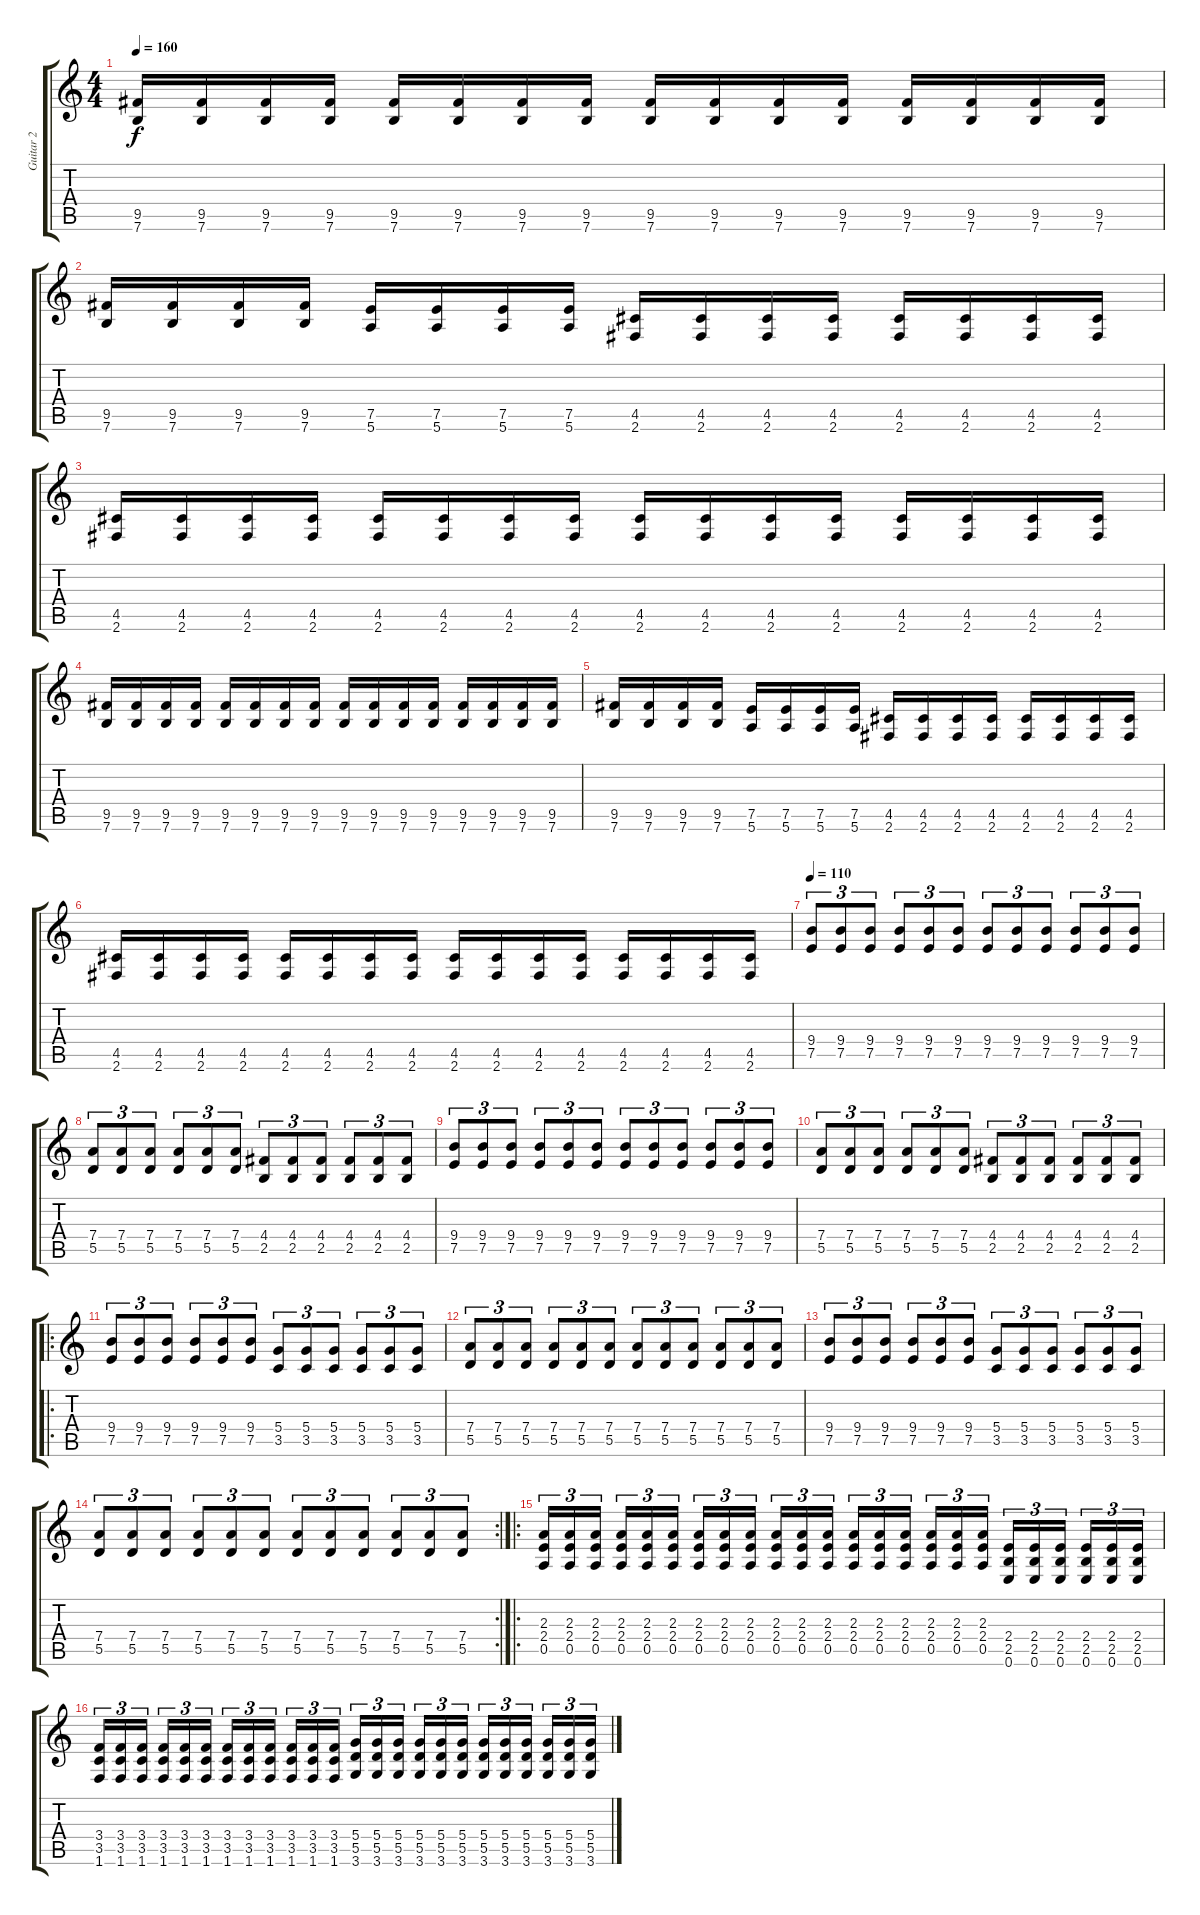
\track ("Guitar 2" "Guitar 2") {instrument distortionguitar}
\staff {score tabs}
\tuning (E4 B3 G3 D3 A2 E2) {hide}
\ts (4 4)
\tempo 160
\clef g2
\ks c
(9.5 7.6).16{dy f} (9.5 7.6).16 (9.5 7.6).16 (9.5 7.6).16 (9.5 7.6).16 (9.5 7.6).16 (9.5 7.6).16 (9.5 7.6).16 (9.5 7.6).16 (9.5 7.6).16 (9.5 7.6).16 (9.5 7.6).16 (9.5 7.6).16 (9.5 7.6).16 (9.5 7.6).16 (9.5 7.6).16 |
(9.5 7.6).16 (9.5 7.6).16 (9.5 7.6).16 (9.5 7.6).16 (7.5 5.6).16 (7.5 5.6).16 (7.5 5.6).16 (7.5 5.6).16 (4.5 2.6).16 (4.5 2.6).16 (4.5 2.6).16 (4.5 2.6).16 (4.5 2.6).16 (4.5 2.6).16 (4.5 2.6).16 (4.5 2.6).16 |
(4.5 2.6).16 (4.5 2.6).16 (4.5 2.6).16 (4.5 2.6).16 (4.5 2.6).16 (4.5 2.6).16 (4.5 2.6).16 (4.5 2.6).16 (4.5 2.6).16 (4.5 2.6).16 (4.5 2.6).16 (4.5 2.6).16 (4.5 2.6).16 (4.5 2.6).16 (4.5 2.6).16 (4.5 2.6).16 |
(9.5 7.6).16 (9.5 7.6).16 (9.5 7.6).16 (9.5 7.6).16 (9.5 7.6).16 (9.5 7.6).16 (9.5 7.6).16 (9.5 7.6).16 (9.5 7.6).16 (9.5 7.6).16 (9.5 7.6).16 (9.5 7.6).16 (9.5 7.6).16 (9.5 7.6).16 (9.5 7.6).16 (9.5 7.6).16 |
(9.5 7.6).16 (9.5 7.6).16 (9.5 7.6).16 (9.5 7.6).16 (7.5 5.6).16 (7.5 5.6).16 (7.5 5.6).16 (7.5 5.6).16 (4.5 2.6).16 (4.5 2.6).16 (4.5 2.6).16 (4.5 2.6).16 (4.5 2.6).16 (4.5 2.6).16 (4.5 2.6).16 (4.5 2.6).16 |
(4.5 2.6).16 (4.5 2.6).16 (4.5 2.6).16 (4.5 2.6).16 (4.5 2.6).16 (4.5 2.6).16 (4.5 2.6).16 (4.5 2.6).16 (4.5 2.6).16 (4.5 2.6).16 (4.5 2.6).16 (4.5 2.6).16 (4.5 2.6).16 (4.5 2.6).16 (4.5 2.6).16 (4.5 2.6).16 |
\tempo 110
(9.4 7.5).8{tu (3 2)} (9.4 7.5).8{tu (3 2)} (9.4 7.5).8{tu (3 2)} (9.4 7.5).8{tu (3 2)} (9.4 7.5).8{tu (3 2)} (9.4 7.5).8{tu (3 2)} (9.4 7.5).8{tu (3 2)} (9.4 7.5).8{tu (3 2)} (9.4 7.5).8{tu (3 2)} (9.4 7.5).8{tu (3 2)} (9.4 7.5).8{tu (3 2)} (9.4 7.5).8{tu (3 2)} |
(7.4 5.5).8{tu (3 2)} (7.4 5.5).8{tu (3 2)} (7.4 5.5).8{tu (3 2)} (7.4 5.5).8{tu (3 2)} (7.4 5.5).8{tu (3 2)} (7.4 5.5).8{tu (3 2)} (4.4 2.5).8{tu (3 2)} (4.4 2.5).8{tu (3 2)} (4.4 2.5).8{tu (3 2)} (4.4 2.5).8{tu (3 2)} (4.4 2.5).8{tu (3 2)} (4.4 2.5).8{tu (3 2)} |
(9.4 7.5).8{tu (3 2)} (9.4 7.5).8{tu (3 2)} (9.4 7.5).8{tu (3 2)} (9.4 7.5).8{tu (3 2)} (9.4 7.5).8{tu (3 2)} (9.4 7.5).8{tu (3 2)} (9.4 7.5).8{tu (3 2)} (9.4 7.5).8{tu (3 2)} (9.4 7.5).8{tu (3 2)} (9.4 7.5).8{tu (3 2)} (9.4 7.5).8{tu (3 2)} (9.4 7.5).8{tu (3 2)} |
(7.4 5.5).8{tu (3 2)} (7.4 5.5).8{tu (3 2)} (7.4 5.5).8{tu (3 2)} (7.4 5.5).8{tu (3 2)} (7.4 5.5).8{tu (3 2)} (7.4 5.5).8{tu (3 2)} (4.4 2.5).8{tu (3 2)} (4.4 2.5).8{tu (3 2)} (4.4 2.5).8{tu (3 2)} (4.4 2.5).8{tu (3 2)} (4.4 2.5).8{tu (3 2)} (4.4 2.5).8{tu (3 2)} |
\ro
(9.4 7.5).8{tu (3 2)} (9.4 7.5).8{tu (3 2)} (9.4 7.5).8{tu (3 2)} (9.4 7.5).8{tu (3 2)} (9.4 7.5).8{tu (3 2)} (9.4 7.5).8{tu (3 2)} (5.4 3.5).8{tu (3 2)} (5.4 3.5).8{tu (3 2)} (5.4 3.5).8{tu (3 2)} (5.4 3.5).8{tu (3 2)} (5.4 3.5).8{tu (3 2)} (5.4 3.5).8{tu (3 2)} |
(7.4 5.5).8{tu (3 2)} (7.4 5.5).8{tu (3 2)} (7.4 5.5).8{tu (3 2)} (7.4 5.5).8{tu (3 2)} (7.4 5.5).8{tu (3 2)} (7.4 5.5).8{tu (3 2)} (7.4 5.5).8{tu (3 2)} (7.4 5.5).8{tu (3 2)} (7.4 5.5).8{tu (3 2)} (7.4 5.5).8{tu (3 2)} (7.4 5.5).8{tu (3 2)} (7.4 5.5).8{tu (3 2)} |
(9.4 7.5).8{tu (3 2)} (9.4 7.5).8{tu (3 2)} (9.4 7.5).8{tu (3 2)} (9.4 7.5).8{tu (3 2)} (9.4 7.5).8{tu (3 2)} (9.4 7.5).8{tu (3 2)} (5.4 3.5).8{tu (3 2)} (5.4 3.5).8{tu (3 2)} (5.4 3.5).8{tu (3 2)} (5.4 3.5).8{tu (3 2)} (5.4 3.5).8{tu (3 2)} (5.4 3.5).8{tu (3 2)} |
\rc 2
(7.4 5.5).8{tu (3 2)} (7.4 5.5).8{tu (3 2)} (7.4 5.5).8{tu (3 2)} (7.4 5.5).8{tu (3 2)} (7.4 5.5).8{tu (3 2)} (7.4 5.5).8{tu (3 2)} (7.4 5.5).8{tu (3 2)} (7.4 5.5).8{tu (3 2)} (7.4 5.5).8{tu (3 2)} (7.4 5.5).8{tu (3 2)} (7.4 5.5).8{tu (3 2)} (7.4 5.5).8{tu (3 2)} |
\ro
(2.3 2.4 0.5).16{tu (3 2)} (2.3 2.4 0.5).16{tu (3 2)} (2.3 2.4 0.5).16{tu (3 2)} (2.3 2.4 0.5).16{tu (3 2)} (2.3 2.4 0.5).16{tu (3 2)} (2.3 2.4 0.5).16{tu (3 2)} (2.3 2.4 0.5).16{tu (3 2)} (2.3 2.4 0.5).16{tu (3 2)} (2.3 2.4 0.5).16{tu (3 2)} (2.3 2.4 0.5).16{tu (3 2)} (2.3 2.4 0.5).16{tu (3 2)} (2.3 2.4 0.5).16{tu (3 2)} (2.3 2.4 0.5).16{tu (3 2)} (2.3 2.4 0.5).16{tu (3 2)} (2.3 2.4 0.5).16{tu (3 2)} (2.3 2.4 0.5).16{tu (3 2)} (2.3 2.4 0.5).16{tu (3 2)} (2.3 2.4 0.5).16{tu (3 2)} (2.4 2.5 0.6).16{tu (3 2)} (2.4 2.5 0.6).16{tu (3 2)} (2.4 2.5 0.6).16{tu (3 2)} (2.4 2.5 0.6).16{tu (3 2)} (2.4 2.5 0.6).16{tu (3 2)} (2.4 2.5 0.6).16{tu (3 2)} |
(3.4 3.5 1.6).16{tu (3 2)} (3.4 3.5 1.6).16{tu (3 2)} (3.4 3.5 1.6).16{tu (3 2)} (3.4 3.5 1.6).16{tu (3 2)} (3.4 3.5 1.6).16{tu (3 2)} (3.4 3.5 1.6).16{tu (3 2)} (3.4 3.5 1.6).16{tu (3 2)} (3.4 3.5 1.6).16{tu (3 2)} (3.4 3.5 1.6).16{tu (3 2)} (3.4 3.5 1.6).16{tu (3 2)} (3.4 3.5 1.6).16{tu (3 2)} (3.4 3.5 1.6).16{tu (3 2)} (5.4 5.5 3.6).16{tu (3 2)} (5.4 5.5 3.6).16{tu (3 2)} (5.4 5.5 3.6).16{tu (3 2)} (5.4 5.5 3.6).16{tu (3 2)} (5.4 5.5 3.6).16{tu (3 2)} (5.4 5.5 3.6).16{tu (3 2)} (5.4 5.5 3.6).16{tu (3 2)} (5.4 5.5 3.6).16{tu (3 2)} (5.4 5.5 3.6).16{tu (3 2)} (5.4 5.5 3.6).16{tu (3 2)} (5.4 5.5 3.6).16{tu (3 2)} (5.4 5.5 3.6).16{tu (3 2)}
